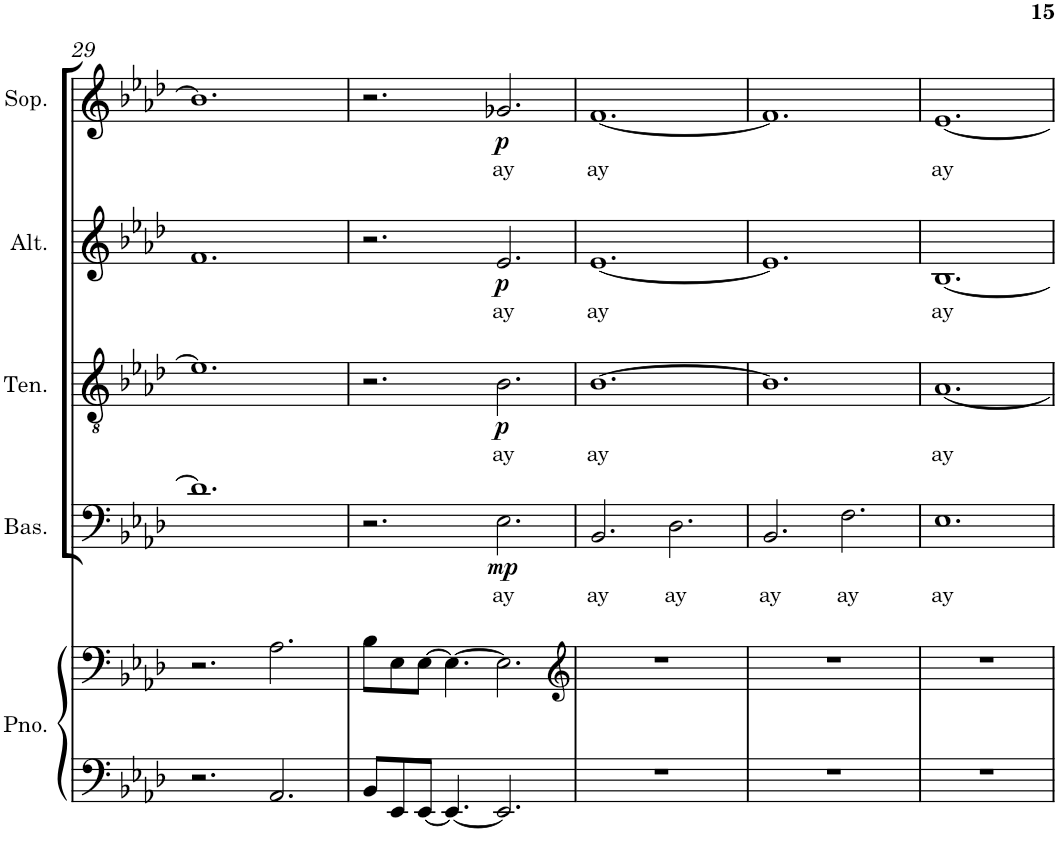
**kern	**kern	**kern	**text	**dynam	**kern	**text	**dynam	**kern	**text	**dynam	**kern	**text	**dynam
*part5	*part5	*part4	*part4	*part4	*part3	*part3	*part3	*part2	*part2	*part2	*part1	*part1	*part1
*staff6	*staff5	*staff4	*staff4	*staff4	*staff3	*staff3	*staff3	*staff2	*staff2	*staff2	*staff1	*staff1	*staff1
*I"Piano	*	*I"Bass	*	*	*I"Tenor	*	*	*I"Alto	*	*	*I"Soprano	*	*
*I'Pno.	*	*I'Bas.	*	*	*I'Ten.	*	*	*I'Alt.	*	*	*I'Sop.	*	*
!!LO:PB:g=z
*clefF4	*clefF4	*clefF4	*	*	*clefGv2	*	*	*clefG2	*	*	*clefG2	*	*
*k[b-e-a-d-]	*k[b-e-a-d-]	*k[b-e-a-d-]	*	*	*k[b-e-a-d-]	*	*	*k[b-e-a-d-]	*	*	*k[b-e-a-d-]	*	*
*A-:	*A-:	*A-:	*	*	*A-:	*	*	*A-:	*	*	*A-:	*	*
*M12/8	*M12/8	*M12/8	*	*	*M12/8	*	*	*M12/8	*	*	*M12/8	*	*
=29	=29	=29	=29	=29	=29	=29	=29	=29	=29	=29	=29	=29	=29
2.r	2.r	1.d-]	.	.	1.e-]	.	.	1.f	.	.	1.b-]	.	.
2.AA-/	2.A-\	.	.	.	.	.	.	.	.	.	.	.	.
=30	=30	=30	=30	=30	=30	=30	=30	=30	=30	=30	=30	=30	=30
8BB-/L	8B-\L	2.r	.	.	2.r	.	.	2.r	.	.	2.r	.	.
8EE-/	8E-\	.	.	.	.	.	.	.	.	.	.	.	.
[8EE-/J	[8E-\J	.	.	.	.	.	.	.	.	.	.	.	.
4.EE-/_	4.E-\_	.	.	.	.	.	.	.	.	.	.	.	.
!	!	!	!LO:LY:b	!LO:DY:b	!	!LO:LY:b	!LO:DY:b	!	!LO:LY:b	!LO:DY:b	!	!LO:LY:b	!LO:DY:b
2.EE-/]	2.E-\]	2.E-\	ay	mp	2.B-\	ay	p	2.e-/	ay	p	2.g-X/	ay	p
=31	=31	=31	=31	=31	=31	=31	=31	=31	=31	=31	=31	=31	=31
*	*clefG2	*	*	*	*	*	*	*	*	*	*	*	*
!	!	!	!LO:LY:b	!	!	!LO:LY:b	!	!	!LO:LY:b	!	!	!LO:LY:b	!
1.r	1.r	2.BB-/	ay	.	[1.B-	ay	.	[1.e-	ay	.	[1.f	ay	.
!	!	!	!LO:LY:b	!	!	!	!	!	!	!	!	!	!
.	.	2.D-\	ay	.	.	.	.	.	.	.	.	.	.
=32	=32	=32	=32	=32	=32	=32	=32	=32	=32	=32	=32	=32	=32
!	!	!	!LO:LY:b	!	!	!	!	!	!	!	!	!	!
1.r	1.r	2.BB-/	ay	.	1.B-]	.	.	1.e-]	.	.	1.f]	.	.
!	!	!	!LO:LY:b	!	!	!	!	!	!	!	!	!	!
.	.	2.F\	ay	.	.	.	.	.	.	.	.	.	.
=33	=33	=33	=33	=33	=33	=33	=33	=33	=33	=33	=33	=33	=33
!	!	!	!LO:LY:b	!	!	!LO:LY:b	!	!	!LO:LY:b	!	!	!LO:LY:b	!
1.r	1.r	1.E-	ay	.	[1.A-	ay	.	[1.B-	ay	.	[1.e-	ay	.
=	=	=	=	=	=	=	=	=	=	=	=	=	=
*-	*-	*-	*-	*-	*-	*-	*-	*-	*-	*-	*-	*-	*-
